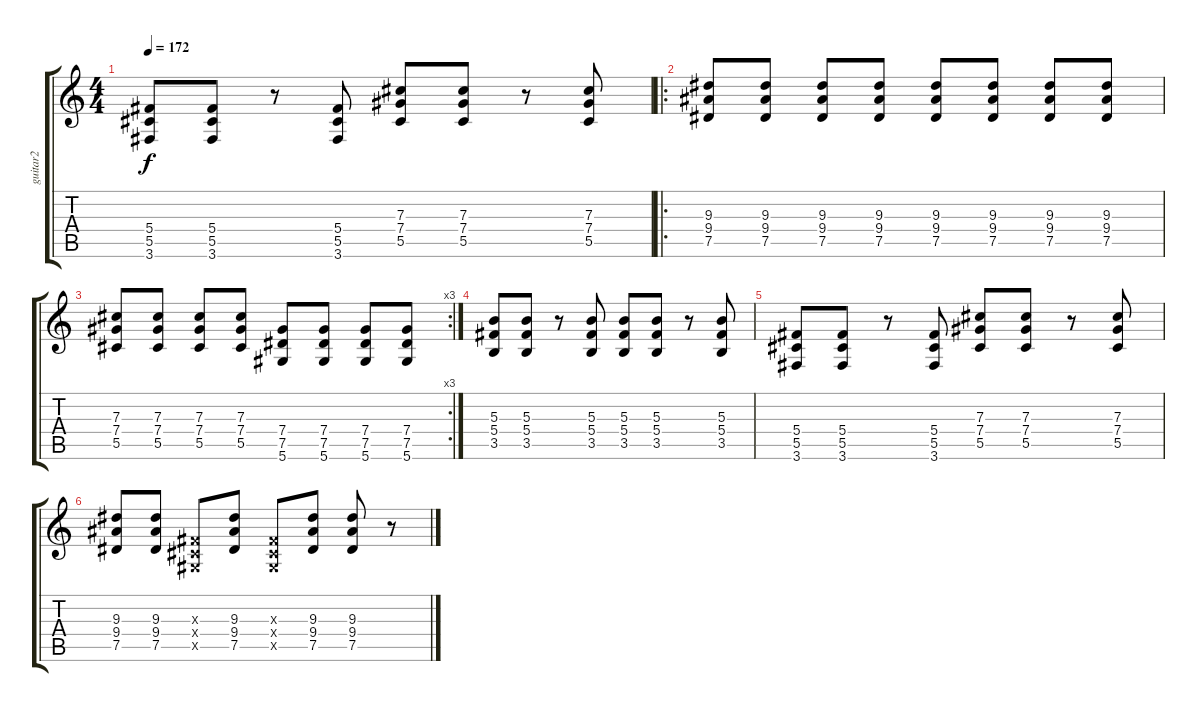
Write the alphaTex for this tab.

\track ("guitar2" "guitar2") {instrument distortionguitar}
\staff {score tabs}
\tuning (Eb4 Bb3 Gb3 Db3 Ab2 Eb2) {hide}
\ts (4 4)
\tempo 172
\clef g2
\ks c
(5.4 5.5 3.6).8{dy f} (5.4 5.5 3.6).8 r.8 (5.4 5.5 3.6).8 (7.3 7.4 5.5).8 (7.3 7.4 5.5).8 r.8 (7.3 7.4 5.5).8 |
\ro
(9.3 9.4 7.5).8 (9.3 9.4 7.5).8 (9.3 9.4 7.5).8 (9.3 9.4 7.5).8 (9.3 9.4 7.5).8 (9.3 9.4 7.5).8 (9.3 9.4 7.5).8 (9.3 9.4 7.5).8 |
\rc 3
(7.3 7.4 5.5).8 (7.3 7.4 5.5).8 (7.3 7.4 5.5).8 (7.3 7.4 5.5).8 (7.4 7.5 5.6).8 (7.4 7.5 5.6).8 (7.4 7.5 5.6).8 (7.4 7.5 5.6).8 |
(5.3 5.4 3.5).8 (5.3 5.4 3.5).8 r.8 (5.3 5.4 3.5).8 (5.3 5.4 3.5).8 (5.3 5.4 3.5).8 r.8 (5.3 5.4 3.5).8 |
(5.4 5.5 3.6).8 (5.4 5.5 3.6).8 r.8 (5.4 5.5 3.6).8 (7.3 7.4 5.5).8 (7.3 7.4 5.5).8 r.8 (7.3 7.4 5.5).8 |
(9.3 9.4 7.5).8 (9.3 9.4 7.5).8 (0.3{x} 0.4{x} 0.5{x}).8 (9.3 9.4 7.5).8 (0.3{x} 0.4{x} 0.5{x}).8 (9.3 9.4 7.5).8 (9.3 9.4 7.5).8 r.8
